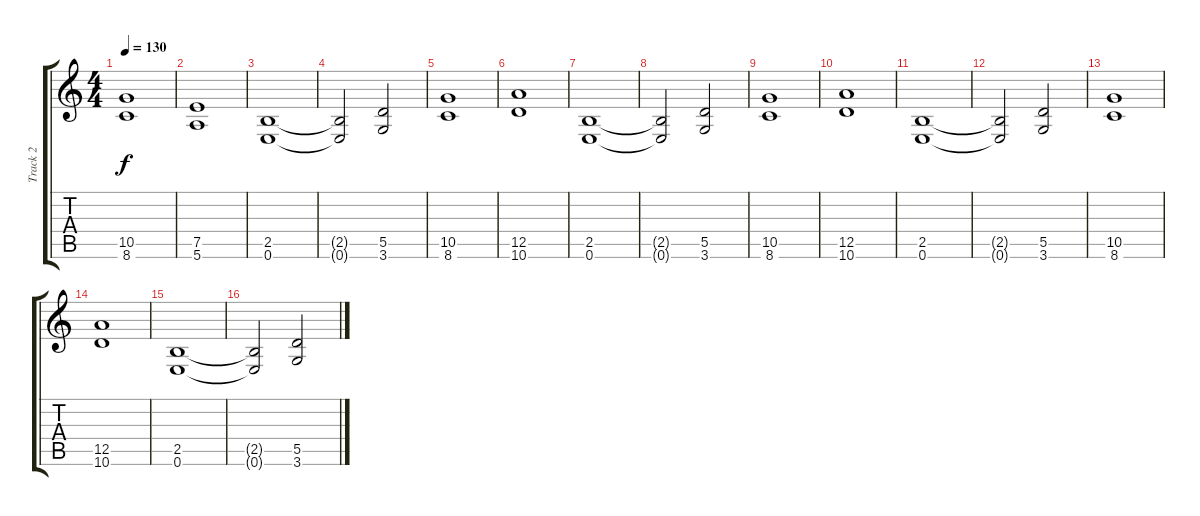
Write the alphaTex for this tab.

\track ("Track 2" "Track 2") {instrument distortionguitar}
\staff {score tabs}
\tuning (E4 B3 G3 D3 A2 E2) {hide}
\ts (4 4)
\tempo 130
\clef g2
\ks c
(10.5 8.6).1{dy f} |
(7.5 5.6).1 |
(2.5 0.6).1 |
(2.5{t} 0.6{t}).2 (5.5 3.6).2 |
(10.5 8.6).1 |
(12.5 10.6).1 |
(2.5 0.6).1 |
(2.5{t} 0.6{t}).2 (5.5 3.6).2 |
(10.5 8.6).1 |
(12.5 10.6).1 |
(2.5 0.6).1 |
(2.5{t} 0.6{t}).2 (5.5 3.6).2 |
(10.5 8.6).1 |
(12.5 10.6).1 |
(2.5 0.6).1 |
(2.5{t} 0.6{t}).2 (5.5 3.6).2
